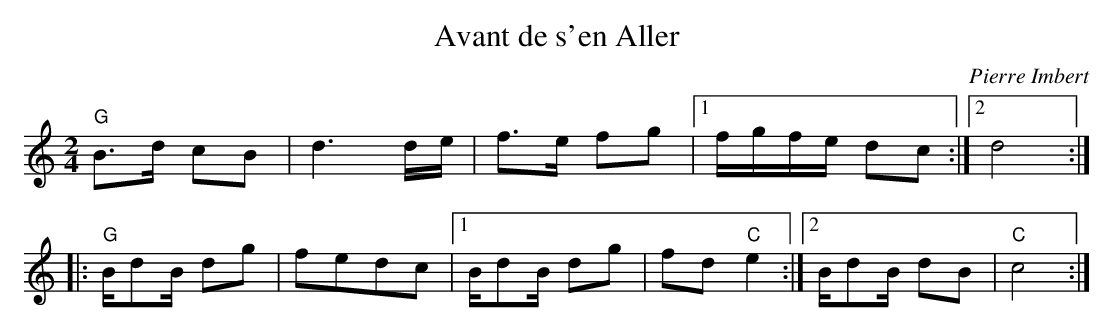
X:1
T:Avant de s'en Aller
C:Pierre Imbert
L:1/8
M:2/4
K:C major
"G" B>d cB | d3 d/2e/2 | f>e fg |1 f/2g/2f/2e/2 dc :|2 d4 :|!
|: "G" B/2dB/2 dg | fedc |1 B/2dB/2 dg | fd "C" e2 :|2  B/2dB/2 dB | "C"c4 :|
